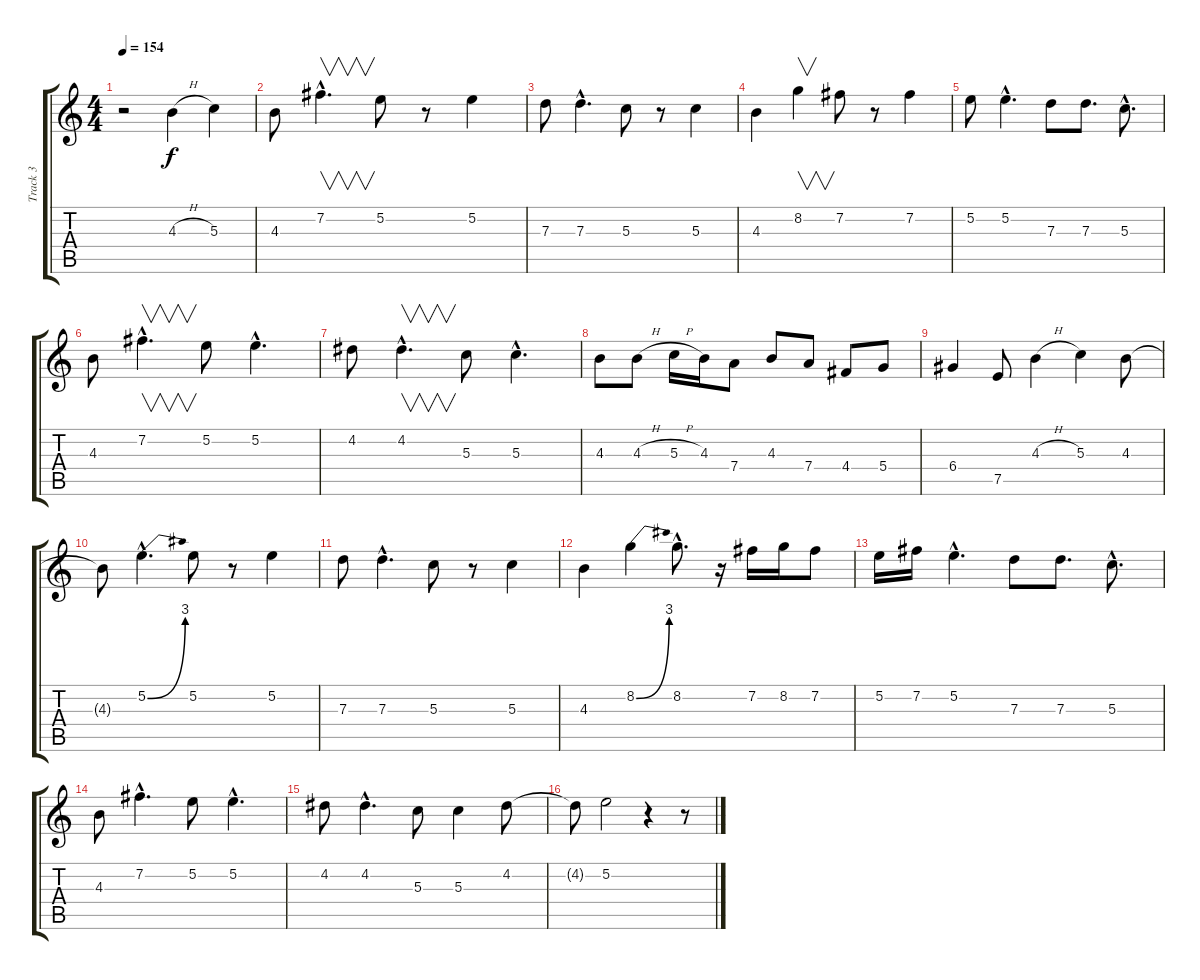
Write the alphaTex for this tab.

\track ("Track 3" "Track 3") {instrument distortionguitar}
\staff {score tabs}
\tuning (E4 B3 G3 D3 A2 E2) {hide}
\ts (4 4)
\tempo 154
\clef g2
\ks c
r.2{dy f} 4.3{h}.4 5.3.4 |
4.3.8 7.2{hac}.4{v d} 5.2.8 r.8 5.2.4 |
7.3.8 7.3{hac}.4{d} 5.3.8 r.8 5.3.4 |
4.3.4 8.2.4{v} 7.2.8 r.8 7.2.4 |
5.2.8 5.2{hac}.4{d} 7.3.8 7.3.8{d} 5.3{hac}.8{d} |
4.3.8 7.2{hac}.4{v d} 5.2.8 5.2{hac}.4{d} |
4.2.8 4.2{hac}.4{v d} 5.3.8 5.3{hac}.4{d} |
4.3.8 4.3{h}.8 5.3{h}.16 4.3.16 7.4.8 4.3.8 7.4.8 4.4.8 5.4.8 |
6.4.4 7.5.8 4.3{h}.4 5.3.4 4.3.8 |
4.3{t}.8 5.2{be (bend 0 0 60 12) hac}.4{d} 5.2.8 r.8 5.2.4 |
7.3.8 7.3{hac}.4{d} 5.3.8 r.8 5.3.4 |
4.3.4 8.2{be (bend 0 0 60 12)}.4 8.2{hac}.8{d} r.16 7.2.16 8.2.16 7.2.8 |
5.2.16 7.2.16 5.2{hac}.4{d} 7.3.8 7.3.8{d} 5.3{hac}.8{d} |
4.3.8 7.2{hac}.4{d} 5.2.8 5.2{hac}.4{d} |
4.2.8 4.2{hac}.4{d} 5.3.8 5.3.4 4.2.8 |
4.2{t}.8 5.2.2 r.4 r.8
